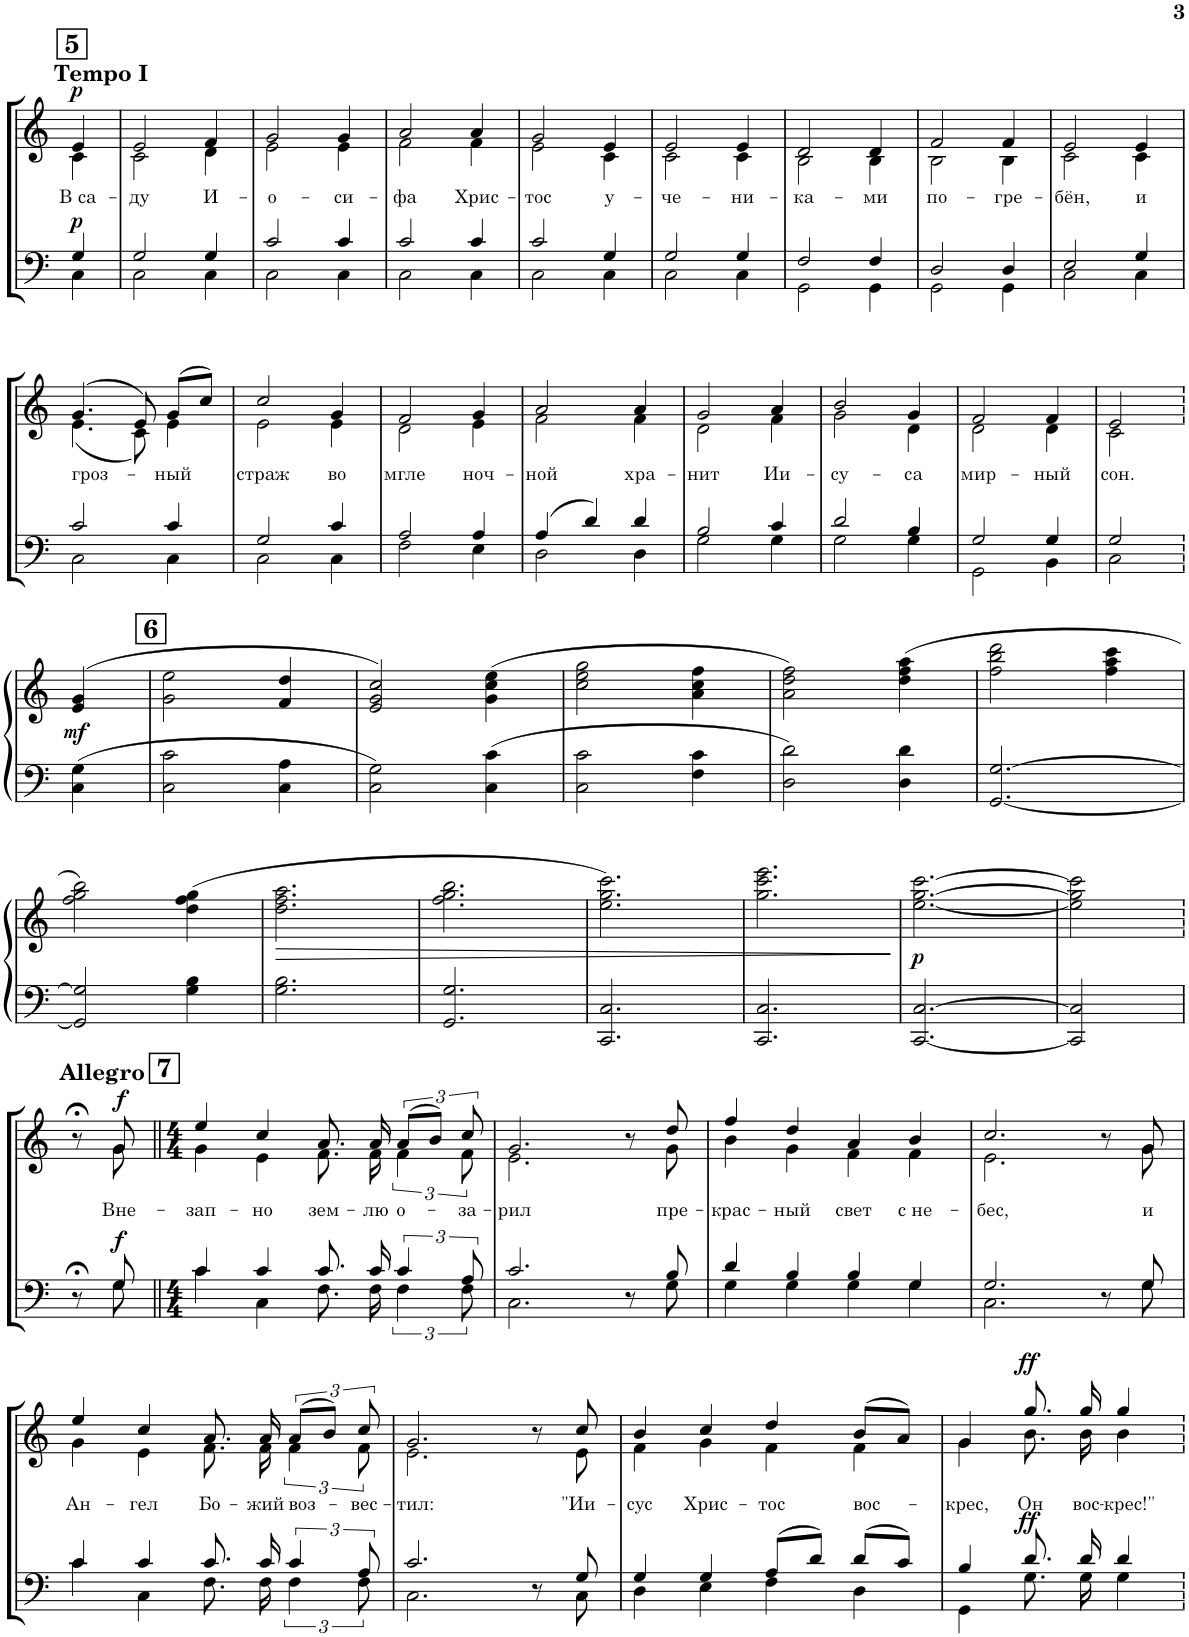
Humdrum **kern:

**kern	**kern	**dynam	**kern	**dynam	**kern	**text	**dynam	**kern
*part4	*part4	*part4	*part3	*part3	*part2	*part2	*part2	*part1
*staff5	*staff4	*staff4/5	*staff3	*staff3	*staff2	*staff2	*staff2	*staff1
*I"Piano	*	*	*I"T. B.	*	*I"S. A.	*	*	*I"Violin
*I'Pno	*	*	*	*	*	*	*	*I'Vln
!!LO:PB:g=z
*clefF4	*clefG2	*	*clefF4	*	*clefG2	*	*	*clefG2
*k[]	*k[]	*	*k[]	*	*k[]	*	*	*k[]
*M3/4	*M3/4	*	*M3/4	*	*M3/4	*	*	*M3/4
!!LO:REH:place=s1:a:B:cj:fs=14:t=5
=62	=62	=62	=62	=62	=62	=62	=62	=62
*	*	*	*^	*	*	*	*	*
!	!	!	!	!	!	!	!	!	!LO:TX:a:B:t=Tempo I
!	!	!	!	!	!LO:DY:a	!	!LO:LY:b	!LO:DY:a	!
*	*	*	*	*	*	*^	*	*	*
4r	2.r	.	4G/	4C\	p	4e/	4c\	В са-	p	2.r
2ryy	.	.	2ryy	2ryy	.	2ryy	2ryy	.	.	.
=63	=63	=63	=63	=63	=63	=63	=63	=63	=63	=63
!	!	!	!	!	!	!	!	!LO:LY:b	!	!
2.r	2.r	.	2G/	2C\	.	2e/	2c\	-ду	.	2.r
!	!	!	!	!	!	!	!	!LO:LY:b	!	!
.	.	.	4G/	4C\	.	4f/	4d\	И-	.	.
=64	=64	=64	=64	=64	=64	=64	=64	=64	=64	=64
!	!	!	!	!	!	!	!	!LO:LY:b	!	!
2.r	2.r	.	2c/	2C\	.	2g/	2e\	-о-	.	2.r
!	!	!	!	!	!	!	!	!LO:LY:b	!	!
.	.	.	4c/	4C\	.	4g/	4e\	-си-	.	.
=65	=65	=65	=65	=65	=65	=65	=65	=65	=65	=65
!	!	!	!	!	!	!	!	!LO:LY:b	!	!
2.r	2.r	.	2c/	2C\	.	2a/	2f\	-фа	.	2.r
!	!	!	!	!	!	!	!	!LO:LY:b	!	!
.	.	.	4c/	4C\	.	4a/	4f\	Хрис-	.	.
=66	=66	=66	=66	=66	=66	=66	=66	=66	=66	=66
!	!	!	!	!	!	!	!	!LO:LY:b	!	!
2.r	2.r	.	2c/	2C\	.	2g/	2e\	-тос	.	2.r
!	!	!	!	!	!	!	!	!LO:LY:b	!	!
.	.	.	4G/	4C\	.	4e/	4c\	у-	.	.
=67	=67	=67	=67	=67	=67	=67	=67	=67	=67	=67
!	!	!	!	!	!	!	!	!LO:LY:b	!	!
2.r	2.r	.	2G/	2C\	.	2e/	2c\	-че-	.	2.r
!	!	!	!	!	!	!	!	!LO:LY:b	!	!
.	.	.	4G/	4C\	.	4e/	4c\	-ни-	.	.
=68	=68	=68	=68	=68	=68	=68	=68	=68	=68	=68
!	!	!	!	!	!	!	!	!LO:LY:b	!	!
2.r	2.r	.	2F/	2GG\	.	2d/	2B\	-ка-	.	2.r
!	!	!	!	!	!	!	!	!LO:LY:b	!	!
.	.	.	4F/	4GG\	.	4d/	4B\	-ми	.	.
=69	=69	=69	=69	=69	=69	=69	=69	=69	=69	=69
!	!	!	!	!	!	!	!	!LO:LY:b	!	!
2.r	2.r	.	2D/	2GG\	.	2f/	2B\	по-	.	2.r
!	!	!	!	!	!	!	!	!LO:LY:b	!	!
.	.	.	4D/	4GG\	.	4f/	4B\	-гре-	.	.
=70	=70	=70	=70	=70	=70	=70	=70	=70	=70	=70
!	!	!	!	!	!	!	!	!LO:LY:b	!	!
2.r	2.r	.	2E/	2C\	.	2e/	2c\	-бён,	.	2.r
!	!	!	!	!	!	!	!	!LO:LY:b	!	!
.	.	.	4G/	4C\	.	4e/	4c\	и	.	.
!!LO:LB:g=z
=71	=71	=71	=71	=71	=71	=71	=71	=71	=71	=71
!	!	!	!	!	!	!	!	!LO:LY:b	!	!
2.r	2.r	.	2c/	2C\	.	(>4.g/	(<4.e\	гроз-	.	2.r
.	.	.	.	.	.	8e/)	8c\)	.	.	.
!	!	!	!	!	!	!	!	!LO:LY:b	!	!
.	.	.	4c/	4C\	.	(>8g/L	4e\	-ный	.	.
.	.	.	.	.	.	8cc/J)	.	.	.	.
=72	=72	=72	=72	=72	=72	=72	=72	=72	=72	=72
!	!	!	!	!	!	!	!	!LO:LY:b	!	!
2.r	2.r	.	2G/	2C\	.	2cc/	2e\	страж	.	2.r
!	!	!	!	!	!	!	!	!LO:LY:b	!	!
.	.	.	4c/	4C\	.	4g/	4e\	во	.	.
=73	=73	=73	=73	=73	=73	=73	=73	=73	=73	=73
!	!	!	!	!	!	!	!	!LO:LY:b	!	!
2.r	2.r	.	2A/	2F\	.	2f/	2d\	мгле	.	2.r
!	!	!	!	!	!	!	!	!LO:LY:b	!	!
.	.	.	4A/	4E\	.	4g/	4e\	ноч-	.	.
=74	=74	=74	=74	=74	=74	=74	=74	=74	=74	=74
!	!	!	!	!	!	!	!	!LO:LY:b	!	!
2.r	2.r	.	(>4A/	2D\	.	2a/	2f\	-ной	.	2.r
.	.	.	4d/)	.	.	.	.	.	.	.
!	!	!	!	!	!	!	!	!LO:LY:b	!	!
.	.	.	4d/	4D\	.	4a/	4f\	хра-	.	.
=75	=75	=75	=75	=75	=75	=75	=75	=75	=75	=75
!	!	!	!	!	!	!	!	!LO:LY:b	!	!
2.r	2.r	.	2B/	2G\	.	2g/	2d\	-нит	.	2.r
!	!	!	!	!	!	!	!	!LO:LY:b	!	!
.	.	.	4c/	4G\	.	4a/	4f\	Ии-	.	.
=76	=76	=76	=76	=76	=76	=76	=76	=76	=76	=76
!	!	!	!	!	!	!	!	!LO:LY:b	!	!
2.r	2.r	.	2d/	2G\	.	2b/	2g\	-су-	.	2.r
!	!	!	!	!	!	!	!	!LO:LY:b	!	!
.	.	.	4B/	4G\	.	4g/	4d\	-са	.	.
=77	=77	=77	=77	=77	=77	=77	=77	=77	=77	=77
!	!	!	!	!	!	!	!	!LO:LY:b	!	!
2.r	2.r	.	2G/	2GG\	.	2f/	2d\	мир-	.	2.r
!	!	!	!	!	!	!	!	!LO:LY:b	!	!
.	.	.	4G/	4BB\	.	4f/	4d\	-ный	.	.
=78	=78	=78	=78	=78	=78	=78	=78	=78	=78	=78
!	!	!	!	!	!	!	!	!LO:LY:b	!	!
2r	2r	.	2G/	2C\	.	2e/	2c\	сон.	.	2r
!!LO:LB:g=z
=79	=79	=79	=79	=79	=79	=79	=79	=79	=79	=79
!	!	!LO:DY:b	!	!	!	!	!	!	!	!
*	*	*	*v	*v	*	*	*	*	*	*
*	*	*	*	*	*v	*v	*	*	*
4C\ 4G\	(>4e/ 4g/	mf	2.r	.	2.r	.	.	2.r
2ryy	2ryy	.	.	.	.	.	.	.
!!LO:REH:place=s1:a:B:cj:fs=14:t=6
=80	=80	=80	=80	=80	=80	=80	=80	=80
2C\ 2c\	2g\ 2ee\	.	2.r	.	2.r	.	.	2.r
4C\ 4A\	4f/ 4dd/	.	.	.	.	.	.	.
=81	=81	=81	=81	=81	=81	=81	=81	=81
2C\ 2G\	2e/ 2g/ 2cc/)	.	2.r	.	2.r	.	.	2.r
4C\ 4c\	(>4g\ 4cc\ 4ee\	.	.	.	.	.	.	.
=82	=82	=82	=82	=82	=82	=82	=82	=82
2C\ 2c\	2cc\ 2ee\ 2gg\	.	2.r	.	2.r	.	.	2.r
4F\ 4c\	4a\ 4cc\ 4ff\	.	.	.	.	.	.	.
=83	=83	=83	=83	=83	=83	=83	=83	=83
2D\ 2d\	2a\ 2dd\ 2ff\)	.	2.r	.	2.r	.	.	2.r
4D\ 4d\	(>4dd\ 4ff\ 4aa\	.	.	.	.	.	.	.
=84	=84	=84	=84	=84	=84	=84	=84	=84
[2.GG/ [2.G/	2ff\ 2bb\ 2ddd\	.	2.r	.	2.r	.	.	2.r
.	4ff\ 4aa\ 4ccc\	.	.	.	.	.	.	.
!!LO:LB:g=z
=85	=85	=85	=85	=85	=85	=85	=85	=85
2GG/] 2G/]	2ff\ 2gg\ 2bb\)	.	2.r	.	2.r	.	.	2.r
4G\ 4B\	(>4dd\ 4ff\ 4gg\	.	.	.	.	.	.	.
=86	=86	=86	=86	=86	=86	=86	=86	=86
!	!	!LO:HP:b	!	!	!	!	!	!
2.G\ 2.B\	2.dd\ 2.ff\ 2.aa\	>	2.r	.	2.r	.	.	2.r
=87	=87	=87	=87	=87	=87	=87	=87	=87
2.GG/ 2.G/	2.ff\ 2.gg\ 2.bb\	.	2.r	.	2.r	.	.	2.r
=88	=88	=88	=88	=88	=88	=88	=88	=88
2.CC/ 2.C/	2.ee\ 2.gg\ 2.ccc\)	.	2.r	.	2.r	.	.	2.r
=89	=89	=89	=89	=89	=89	=89	=89	=89
2.CC/ 2.C/	2.gg\ 2.ccc\ 2.eee\	.	2.r	.	2.r	.	.	2.r
.	.	]	.	.	.	.	.	.
=90	=90	=90	=90	=90	=90	=90	=90	=90
!	!	!LO:DY:a=2	!	!	!	!	!	!
[2.CC/ [2.C/	[2.ee\ [2.gg\ [2.ccc\	p	2.r	.	2.r	.	.	2.r
=91	=91	=91	=91	=91	=91	=91	=91	=91
2CC/] 2C/]	2ee\] 2gg\] 2ccc\]	.	2r	.	2r	.	.	2r
!!LO:LB:g=z
=92	=92	=92	=92	=92	=92	=92	=92	=92
*	*	*	*^	*	*^	*	*	*^
4r	2.r	.	8r;<	8ryy	.	8r;<	8ryy	.	.	2.r	8ryy
!	!	!	!	!	!	!	!	!	!	!	!LO:TX:a:B:t=Allegro
!	!	!	!	!	!LO:DY:a	!	!	!LO:LY:b	!LO:DY:a	!	!
.	.	.	8G/	8G\	f	8g/	8g\	Вне-	f	.	2ryy
2ryy	.	.	2ryy	2ryy	.	2ryy	2ryy	.	.	.	.
.	.	.	.	.	.	.	.	.	.	.	8ryy
*	*	*	*	*	*	*	*	*	*	*v	*v
!!LO:REH:place=s1:a:B:cj:fs=14:t=7
=93||	=93||	=93||	=93||	=93||	=93||	=93||	=93||	=93||	=93||	=93||
*M4/4	*M4/4	*	*M4/4	*	*	*M4/4	*	*	*	*M4/4
*	*	*	*	*	*	*	*	*	*	*^
!	!	!	!	!	!	!	!	!LO:LY:b	!	!	!
*	*	*	*	*	*	*	*	*	*	*v	*v
1r	1r	.	4c/	4c\	.	4ee/	4g\	-зап-	.	1r
!	!	!	!	!	!	!	!	!LO:LY:b	!	!
.	.	.	4c/	4C\	.	4cc/	4e\	-но	.	.
!	!	!	!	!	!	!	!	!LO:LY:b	!	!
.	.	.	8.c/	8.F\	.	8.a/	8.f\	зем-	.	.
!	!	!	!	!	!	!	!	!LO:LY:b	!	!
.	.	.	16c/	16F\	.	16a/	16f\	-лю	.	.
!	!	!	!	!	!	!	!	!LO:LY:b	!	!
.	.	.	6c/	6F\	.	(>12a/L	6f\	о-	.	.
.	.	.	.	.	.	12b/J)	.	.	.	.
!	!	!	!	!	!	!	!	!LO:LY:b	!	!
.	.	.	12A/	12F\	.	12cc/	12f\	-за-	.	.
=94	=94	=94	=94	=94	=94	=94	=94	=94	=94	=94
!	!	!	!	!	!	!	!	!LO:LY:b	!	!
1r	1r	.	2.c/	2.C\	.	2.g/	2.e\	-рил	.	1r
.	.	.	8r	8ryy	.	8r	8ryy	.	.	.
!	!	!	!	!	!	!	!	!LO:LY:b	!	!
.	.	.	8B/	8G\	.	8dd/	8g\	пре-	.	.
=95	=95	=95	=95	=95	=95	=95	=95	=95	=95	=95
!	!	!	!	!	!	!	!	!LO:LY:b	!	!
1r	1r	.	4d/	4G\	.	4ff/	4b\	-крас-	.	1r
!	!	!	!	!	!	!	!	!LO:LY:b	!	!
.	.	.	4B/	4G\	.	4dd/	4g\	-ный	.	.
!	!	!	!	!	!	!	!	!LO:LY:b	!	!
.	.	.	4B/	4G\	.	4a/	4f\	свет	.	.
!	!	!	!	!	!	!	!	!LO:LY:b	!	!
.	.	.	4G/	4G\	.	4b/	4f\	с не-	.	.
=96	=96	=96	=96	=96	=96	=96	=96	=96	=96	=96
!	!	!	!	!	!	!	!	!LO:LY:b	!	!
1r	1r	.	2.G/	2.C\	.	2.cc/	2.e\	-бес,	.	1r
.	.	.	8r	8ryy	.	8r	8ryy	.	.	.
!	!	!	!	!	!	!	!	!LO:LY:b	!	!
.	.	.	8G/	8G\	.	8g/	8g\	и	.	.
!!LO:LB:g=z
=97	=97	=97	=97	=97	=97	=97	=97	=97	=97	=97
!	!	!	!	!	!	!	!	!LO:LY:b	!	!
1r	1r	.	4c/	4c\	.	4ee/	4g\	Ан-	.	1r
!	!	!	!	!	!	!	!	!LO:LY:b	!	!
.	.	.	4c/	4C\	.	4cc/	4e\	-гел	.	.
!	!	!	!	!	!	!	!	!LO:LY:b	!	!
.	.	.	8.c/	8.F\	.	8.a/	8.f\	Бо-	.	.
!	!	!	!	!	!	!	!	!LO:LY:b	!	!
.	.	.	16c/	16F\	.	16a/	16f\	-жий	.	.
!	!	!	!	!	!	!	!	!LO:LY:b	!	!
.	.	.	6c/	6F\	.	(>12a/L	6f\	воз-	.	.
.	.	.	.	.	.	12b/J)	.	.	.	.
!	!	!	!	!	!	!	!	!LO:LY:b	!	!
.	.	.	12A/	12F\	.	12cc/	12f\	-вес-	.	.
=98	=98	=98	=98	=98	=98	=98	=98	=98	=98	=98
!	!	!	!	!	!	!	!	!LO:LY:b	!	!
1r	1r	.	2.c/	2.C\	.	2.g/	2.e\	-тил:	.	1r
.	.	.	8r	8ryy	.	8r	8ryy	.	.	.
!	!	!	!	!	!	!	!	!LO:LY:b	!	!
.	.	.	8G/	8C\	.	8cc/	8e\	"Ии-	.	.
=99	=99	=99	=99	=99	=99	=99	=99	=99	=99	=99
!	!	!	!	!	!	!	!	!LO:LY:b	!	!
1r	1r	.	4G/	4D\	.	4b/	4f\	-сус	.	1r
!	!	!	!	!	!	!	!	!LO:LY:b	!	!
.	.	.	4G/	4E\	.	4cc/	4g\	Хрис-	.	.
!	!	!	!	!	!	!	!	!LO:LY:b	!	!
.	.	.	(>8A/L	4F\	.	4dd/	4f\	-тос	.	.
.	.	.	8d/J)	.	.	.	.	.	.	.
!	!	!	!	!	!	!	!	!LO:LY:b	!	!
.	.	.	(>8d/L	4D\	.	(>8b/L	4f\	вос-	.	.
.	.	.	8c/J)	.	.	8a/J)	.	.	.	.
=100	=100	=100	=100	=100	=100	=100	=100	=100	=100	=100
!	!	!	!	!	!	!	!	!LO:LY:b	!	!
2.r	1r	.	4B/	4GG\	.	4g/	4g\	-крес,	.	1r
!	!	!	!	!	!LO:DY:a	!	!	!LO:LY:b	!LO:DY:a	!
.	.	.	8.d/	8.G\	ff	8.gg/	8.b\	Он	ff	.
!	!	!	!	!	!	!	!	!LO:LY:b	!	!
.	.	.	16d/	16G\	.	16gg/	16b\	вос-	.	.
!	!	!	!	!	!	!	!	!LO:LY:b	!	!
.	.	.	4d/	4G\	.	4gg/	4b\	-крес!"	.	.
4ryy	.	.	4ryy	4ryy	.	4ryy	4ryy	.	.	.
*	*	*	*v	*v	*	*	*	*	*	*
*	*	*	*	*	*v	*v	*	*	*
=	=	=	=	=	=	=	=	=
*-	*-	*-	*-	*-	*-	*-	*-	*-
